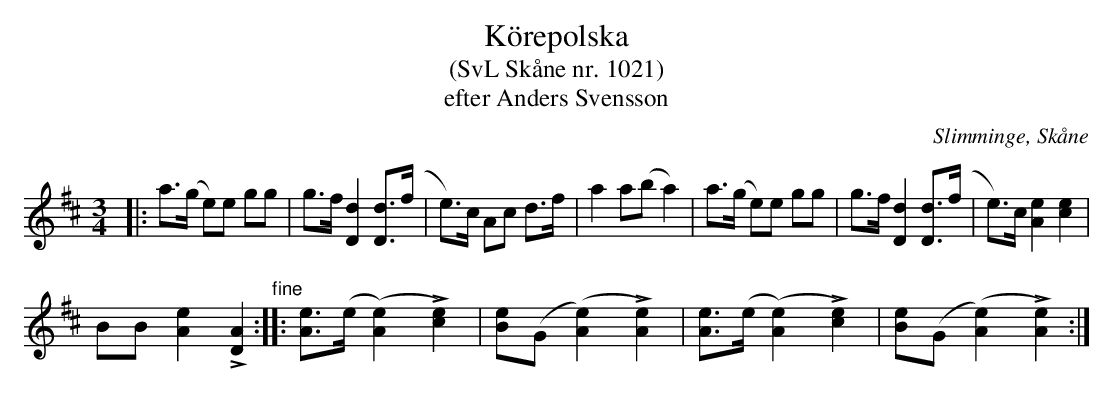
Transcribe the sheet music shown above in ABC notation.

X:1
T:Körepolska
T:(SvL Skåne nr. 1021)
T:efter Anders Svensson
O:Slimminge, Skåne
M:3/4
L:1/8
K:D
|: a>(g e)e gg | g>f [d2D2] [dD]>(f | e)>c Ac d>f | a2 a(b a2) | a>(g e)e gg | g>f [d2D2] [dD]>(f | e)>c [A2e2] [c2e2] |
BB [e2A2] L[A2D2] "fine" :: [eA]>(e ([e2A2]) L[e2c2]) | [eB](G ([e2A2]) L[e2A2]) | [eA]>(e ([e2A2]) L[e2c2]) | [eB](G ([e2A2]) L[e2A2]) :|
